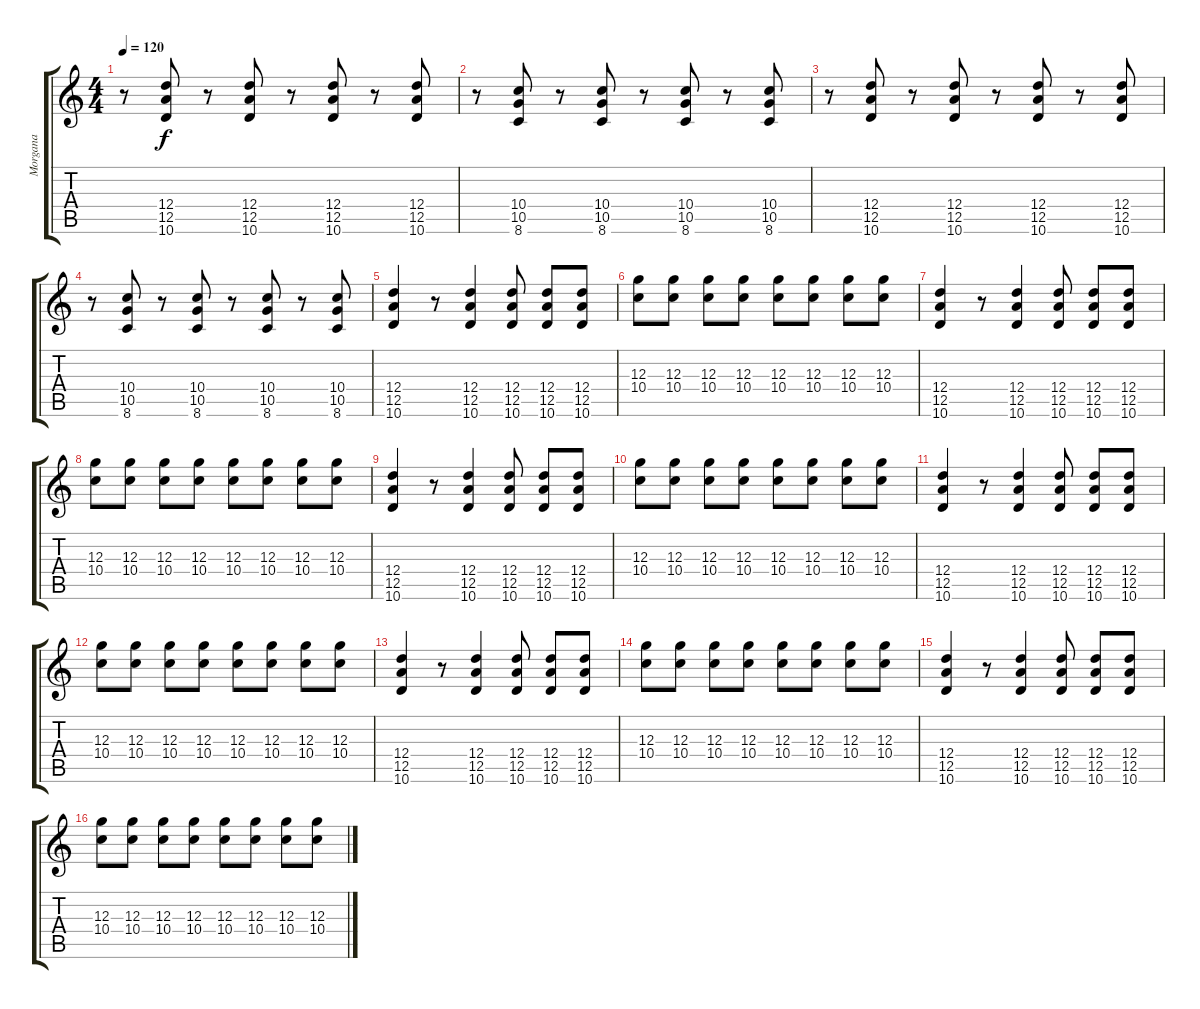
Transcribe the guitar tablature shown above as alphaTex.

\track ("Morgana" "Morgana") {instrument acousticguitarsteel}
\staff {score tabs}
\tuning (E4 B3 G3 D3 A2 E2) {hide}
\ts (4 4)
\tempo 120
\clef g2
\ks c
r.8{dy f} (12.4 12.5 10.6).8 r.8 (12.4 12.5 10.6).8 r.8 (12.4 12.5 10.6).8 r.8 (12.4 12.5 10.6).8 |
r.8 (10.4 10.5 8.6).8 r.8 (10.4 10.5 8.6).8 r.8 (10.4 10.5 8.6).8 r.8 (10.4 10.5 8.6).8 |
r.8 (12.4 12.5 10.6).8 r.8 (12.4 12.5 10.6).8 r.8 (12.4 12.5 10.6).8 r.8 (12.4 12.5 10.6).8 |
r.8 (10.4 10.5 8.6).8 r.8 (10.4 10.5 8.6).8 r.8 (10.4 10.5 8.6).8 r.8 (10.4 10.5 8.6).8 |
(12.4 12.5 10.6).4 r.8 (12.4 12.5 10.6).4 (12.4 12.5 10.6).8 (12.4 12.5 10.6).8 (12.4 12.5 10.6).8 |
(12.3 10.4).8 (12.3 10.4).8 (12.3 10.4).8 (12.3 10.4).8 (12.3 10.4).8 (12.3 10.4).8 (12.3 10.4).8 (12.3 10.4).8 |
(12.4 12.5 10.6).4 r.8 (12.4 12.5 10.6).4 (12.4 12.5 10.6).8 (12.4 12.5 10.6).8 (12.4 12.5 10.6).8 |
(12.3 10.4).8 (12.3 10.4).8 (12.3 10.4).8 (12.3 10.4).8 (12.3 10.4).8 (12.3 10.4).8 (12.3 10.4).8 (12.3 10.4).8 |
(12.4 12.5 10.6).4 r.8 (12.4 12.5 10.6).4 (12.4 12.5 10.6).8 (12.4 12.5 10.6).8 (12.4 12.5 10.6).8 |
(12.3 10.4).8 (12.3 10.4).8 (12.3 10.4).8 (12.3 10.4).8 (12.3 10.4).8 (12.3 10.4).8 (12.3 10.4).8 (12.3 10.4).8 |
(12.4 12.5 10.6).4 r.8 (12.4 12.5 10.6).4 (12.4 12.5 10.6).8 (12.4 12.5 10.6).8 (12.4 12.5 10.6).8 |
(12.3 10.4).8 (12.3 10.4).8 (12.3 10.4).8 (12.3 10.4).8 (12.3 10.4).8 (12.3 10.4).8 (12.3 10.4).8 (12.3 10.4).8 |
(12.4 12.5 10.6).4 r.8 (12.4 12.5 10.6).4 (12.4 12.5 10.6).8 (12.4 12.5 10.6).8 (12.4 12.5 10.6).8 |
(12.3 10.4).8 (12.3 10.4).8 (12.3 10.4).8 (12.3 10.4).8 (12.3 10.4).8 (12.3 10.4).8 (12.3 10.4).8 (12.3 10.4).8 |
(12.4 12.5 10.6).4 r.8 (12.4 12.5 10.6).4 (12.4 12.5 10.6).8 (12.4 12.5 10.6).8 (12.4 12.5 10.6).8 |
(12.3 10.4).8 (12.3 10.4).8 (12.3 10.4).8 (12.3 10.4).8 (12.3 10.4).8 (12.3 10.4).8 (12.3 10.4).8 (12.3 10.4).8
